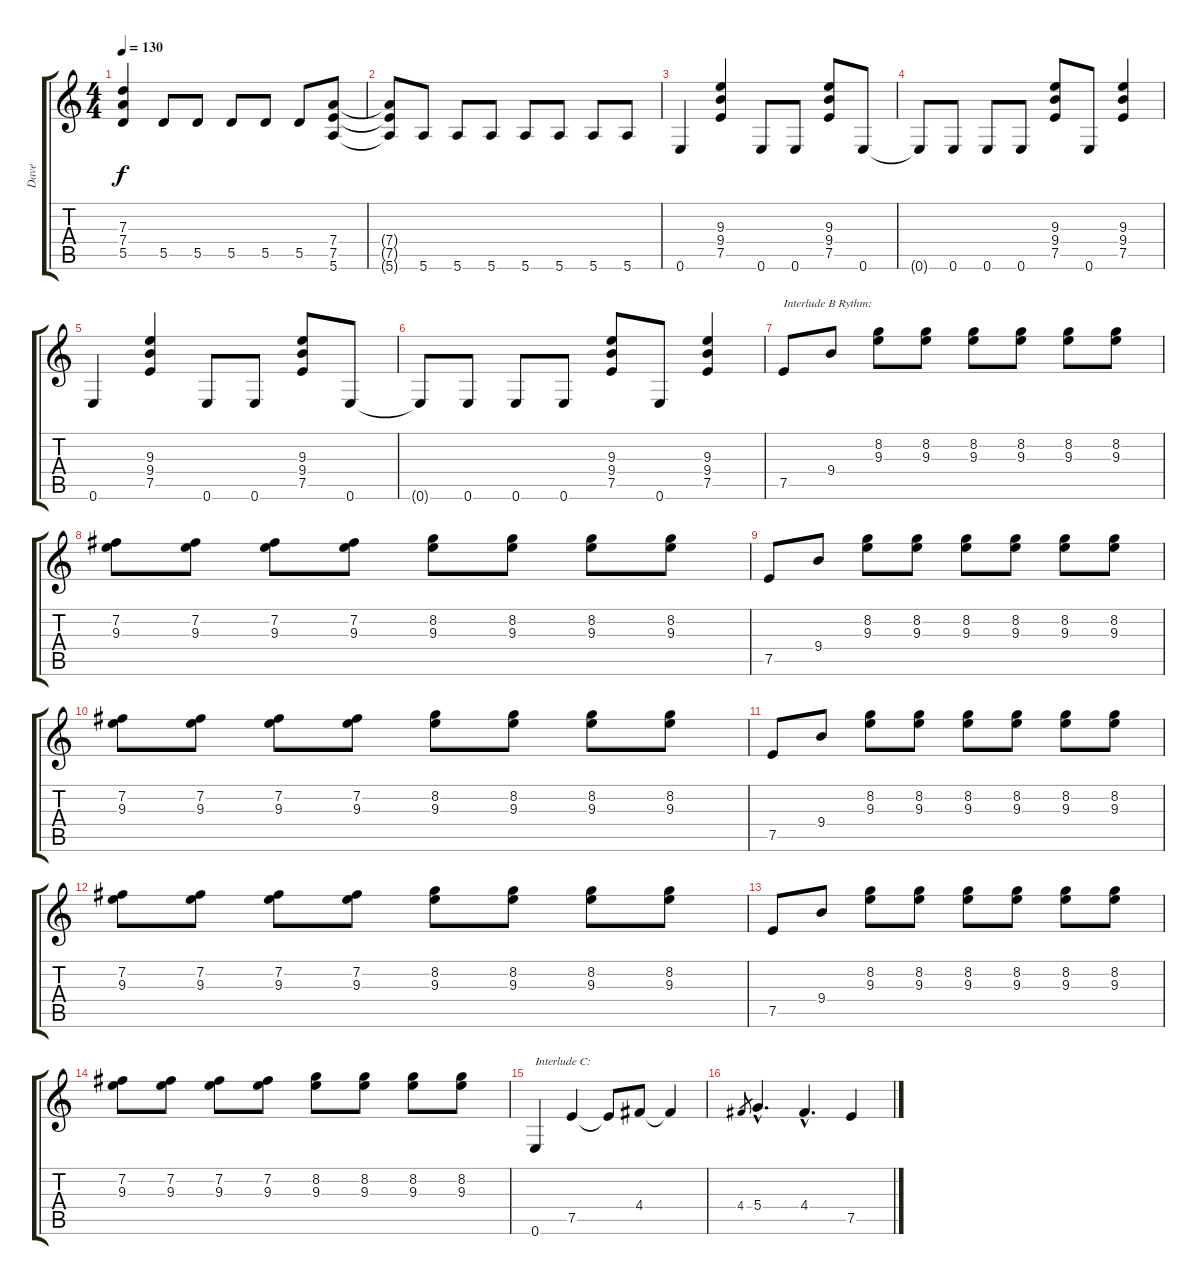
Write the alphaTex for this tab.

\track ("Dave" "Dave") {instrument distortionguitar}
\staff {score tabs}
\tuning (E4 B3 G3 D3 A2 E2) {hide}
\ts (4 4)
\tempo 130
\clef g2
\ks c
(7.3 7.4 5.5).4{dy f} 5.5.8 5.5.8 5.5.8 5.5.8 5.5.8 (7.4 7.5 5.6).8 |
(7.4{t} 7.5{t} 5.6{t}).8 5.6.8 5.6.8 5.6.8 5.6.8 5.6.8 5.6.8 5.6.8 |
0.6.4 (9.3 9.4 7.5).4 0.6.8 0.6.8 (9.3 9.4 7.5).8 0.6.8 |
0.6{t}.8 0.6.8 0.6.8 0.6.8 (9.3 9.4 7.5).8 0.6.8 (9.3 9.4 7.5).4 |
0.6.4 (9.3 9.4 7.5).4 0.6.8 0.6.8 (9.3 9.4 7.5).8 0.6.8 |
0.6{t}.8 0.6.8 0.6.8 0.6.8 (9.3 9.4 7.5).8 0.6.8 (9.3 9.4 7.5).4 |
7.5.8{txt "Interlude B Rythm:" volume 10 instrument distortionguitar} 9.4.8 (8.2 9.3).8 (8.2 9.3).8 (8.2 9.3).8 (8.2 9.3).8 (8.2 9.3).8 (8.2 9.3).8 |
(7.2 9.3).8 (7.2 9.3).8 (7.2 9.3).8 (7.2 9.3).8 (8.2 9.3).8 (8.2 9.3).8 (8.2 9.3).8 (8.2 9.3).8 |
7.5.8 9.4.8 (8.2 9.3).8 (8.2 9.3).8 (8.2 9.3).8 (8.2 9.3).8 (8.2 9.3).8 (8.2 9.3).8 |
(7.2 9.3).8 (7.2 9.3).8 (7.2 9.3).8 (7.2 9.3).8 (8.2 9.3).8 (8.2 9.3).8 (8.2 9.3).8 (8.2 9.3).8 |
7.5.8 9.4.8 (8.2 9.3).8 (8.2 9.3).8 (8.2 9.3).8 (8.2 9.3).8 (8.2 9.3).8 (8.2 9.3).8 |
(7.2 9.3).8 (7.2 9.3).8 (7.2 9.3).8 (7.2 9.3).8 (8.2 9.3).8 (8.2 9.3).8 (8.2 9.3).8 (8.2 9.3).8 |
7.5.8 9.4.8 (8.2 9.3).8 (8.2 9.3).8 (8.2 9.3).8 (8.2 9.3).8 (8.2 9.3).8 (8.2 9.3).8 |
(7.2 9.3).8 (7.2 9.3).8 (7.2 9.3).8 (7.2 9.3).8 (8.2 9.3).8 (8.2 9.3).8 (8.2 9.3).8 (8.2 9.3).8 |
0.6.4{txt "Interlude C:"} 7.5.4 7.5{t}.8 4.4.8 4.4{t}.4 |
4.4.8{gr} 5.4{hac}.4{d} 4.4{hac}.4{d} 7.5.4
